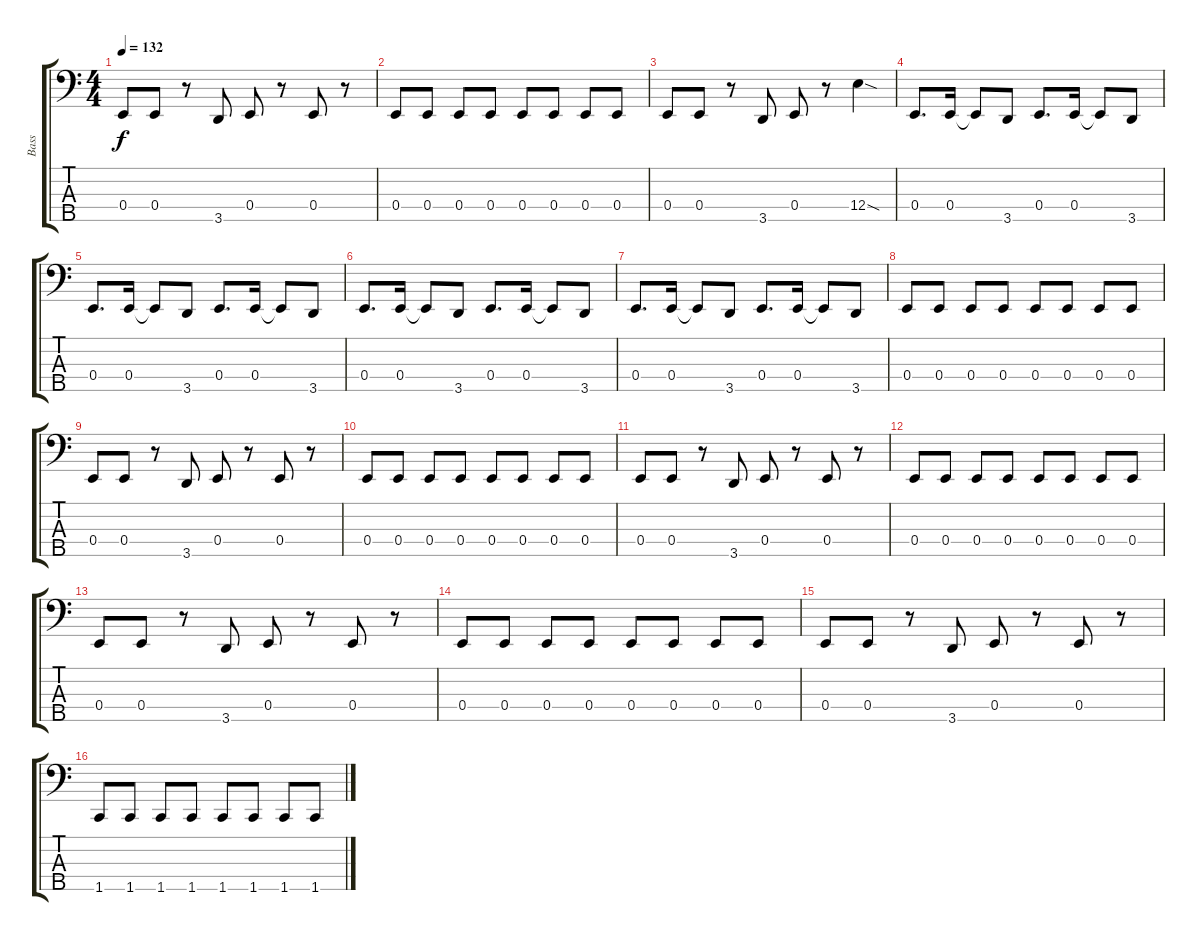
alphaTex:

\track ("Bass" "Bass") {instrument electricbassfinger}
\staff {score tabs}
\tuning (G2 D2 A1 E1 B0) {hide}
\ts (4 4)
\tempo 132
\clef f4
\ks c
0.4.8{dy f} 0.4.8 r.8 3.5.8 0.4.8 r.8 0.4.8 r.8 |
0.4.8 0.4.8 0.4.8 0.4.8 0.4.8 0.4.8 0.4.8 0.4.8 |
0.4.8 0.4.8 r.8 3.5.8 0.4.8 r.8 12.4{sod}.4 |
0.4.8{d} 0.4.16 0.4{t}.8 3.5.8 0.4.8{d} 0.4.16 0.4{t}.8 3.5.8 |
0.4.8{d} 0.4.16 0.4{t}.8 3.5.8 0.4.8{d} 0.4.16 0.4{t}.8 3.5.8 |
0.4.8{d} 0.4.16 0.4{t}.8 3.5.8 0.4.8{d} 0.4.16 0.4{t}.8 3.5.8 |
0.4.8{d} 0.4.16 0.4{t}.8 3.5.8 0.4.8{d} 0.4.16 0.4{t}.8 3.5.8 |
0.4.8 0.4.8 0.4.8 0.4.8 0.4.8 0.4.8 0.4.8 0.4.8 |
0.4.8 0.4.8 r.8 3.5.8 0.4.8 r.8 0.4.8 r.8 |
0.4.8 0.4.8 0.4.8 0.4.8 0.4.8 0.4.8 0.4.8 0.4.8 |
0.4.8 0.4.8 r.8 3.5.8 0.4.8 r.8 0.4.8 r.8 |
0.4.8 0.4.8 0.4.8 0.4.8 0.4.8 0.4.8 0.4.8 0.4.8 |
0.4.8 0.4.8 r.8 3.5.8 0.4.8 r.8 0.4.8 r.8 |
0.4.8 0.4.8 0.4.8 0.4.8 0.4.8 0.4.8 0.4.8 0.4.8 |
0.4.8 0.4.8 r.8 3.5.8 0.4.8 r.8 0.4.8 r.8 |
1.5.8 1.5.8 1.5.8 1.5.8 1.5.8 1.5.8 1.5.8 1.5.8
